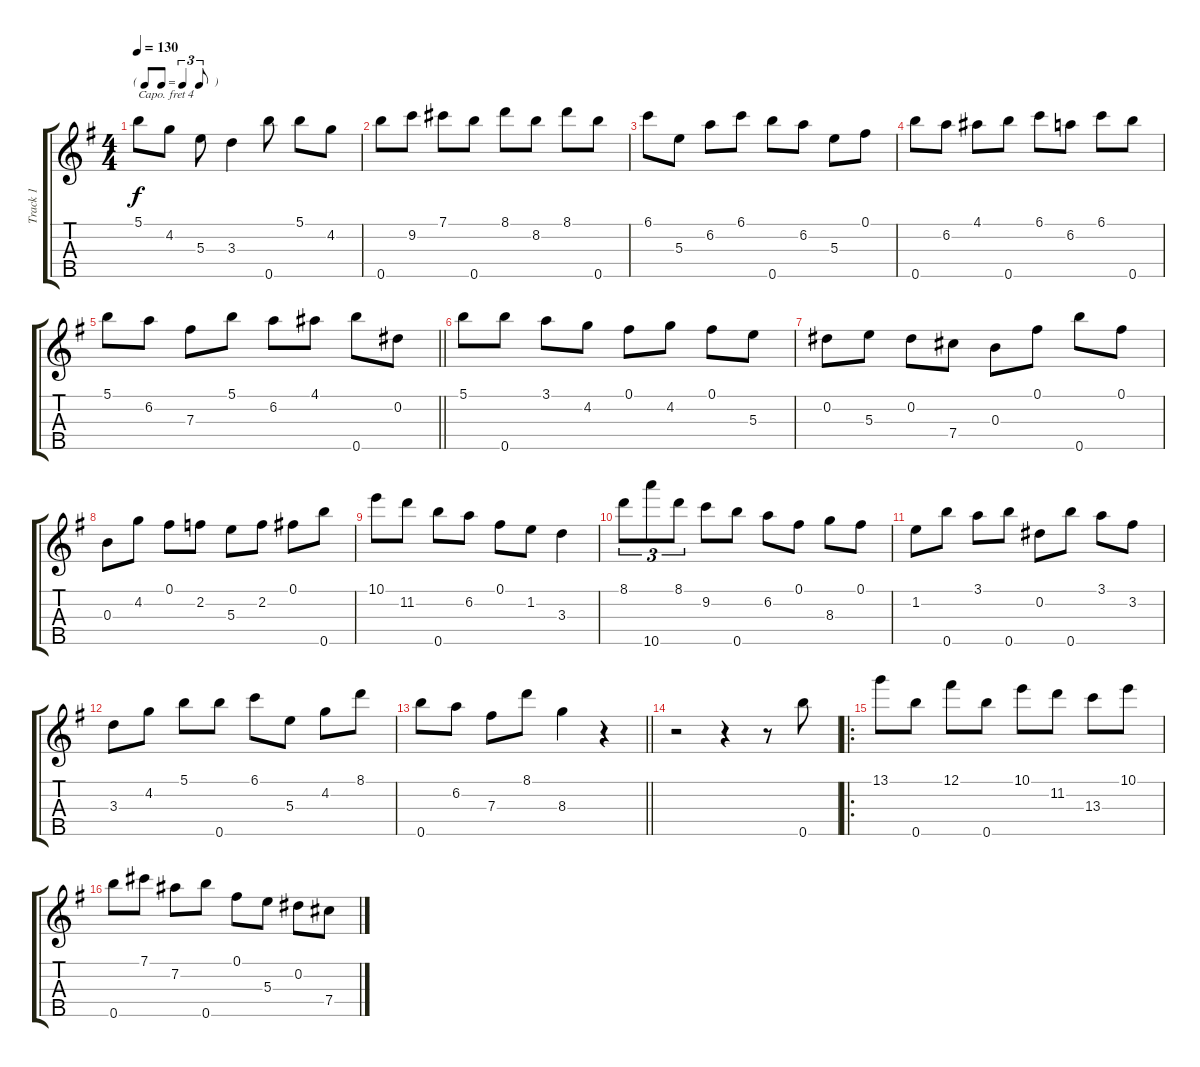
\track ("Track 1" "Track 1") {instrument banjo}
\staff {score tabs}
\capo 4
\tuning (D4 B3 G3 D3 G4) {hide}
\displaytranspose 12
\ts (4 4)
\tf triplet8th
\tempo 130
\clef g2
\ks g
5.1.8{dy f} 4.2.8 5.3.8 3.3.4 0.5.8 5.1.8 4.2.8 |
0.5.8 9.2.8 7.1.8 0.5.8 8.1.8 8.2.8 8.1.8 0.5.8 |
6.1.8 5.3.8 6.2.8 6.1.8 0.5.8 6.2.8 5.3.8 0.1.8 |
0.5.8 6.2.8 4.1.8 0.5.8 6.1.8 6.2.8 6.1.8 0.5.8 |
\barLineRight lightlight
5.1.8 6.2.8 7.3.8 5.1.8 6.2.8 4.1.8 0.5.8 0.2.8 |
5.1.8 0.5.8 3.1.8 4.2.8 0.1.8 4.2.8 0.1.8 5.3.8 |
0.2.8 5.3.8 0.2.8 7.4.8 0.3.8 0.1.8 0.5.8 0.1.8 |
0.3.8 4.2.8 0.1.8 2.2.8 5.3.8 2.2.8 0.1.8 0.5.8 |
10.1.8 11.2.8 0.5.8 6.2.8 0.1.8 1.2.8 3.3.4 |
8.1.8{tu (3 2)} 10.5.8{tu (3 2)} 8.1.8{tu (3 2)} 9.2.8 0.5.8 6.2.8 0.1.8 8.3.8 0.1.8 |
1.2.8 0.5.8 3.1.8 0.5.8 0.2.8 0.5.8 3.1.8 3.2.8 |
3.3.8 4.2.8 5.1.8 0.5.8 6.1.8 5.3.8 4.2.8 8.1.8 |
\barLineRight lightlight
0.5.8 6.2.8 7.3.8 8.1.8 8.3.4 r.4 |
r.2 r.4 r.8 0.5.8 |
\ro
13.1.8 0.5.8 12.1.8 0.5.8 10.1.8 11.2.8 13.3.8 10.1.8 |
0.5.8 7.1.8 7.2.8 0.5.8 0.1.8 5.3.8 0.2.8 7.4.8
